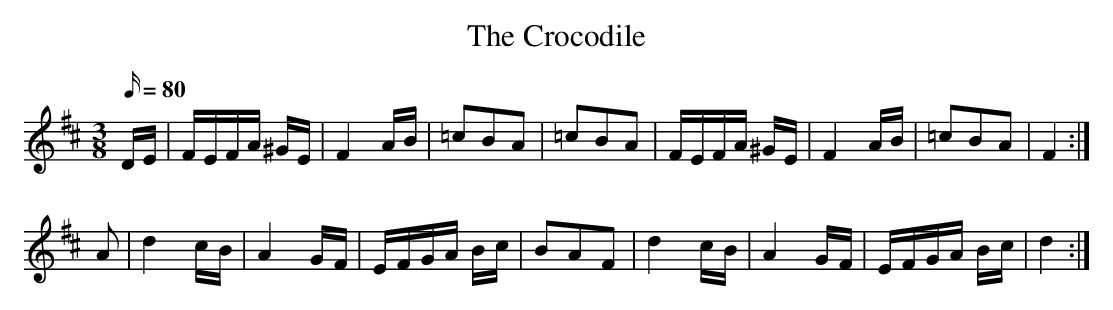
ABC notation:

X:1
T:The Crocodile
M:3/8
L:1/16
Q:80
K:D
DE|FEFA ^GE|F4 AB|=c2B2A2|=c2B2A2|FEFA ^GE|F4 AB|=c2B2A2|F4:|!
A2|d4 cB|A4 GF|EFGA Bc|B2A2F2|d4 cB|A4 GF|EFGA Bc|d4:|!
